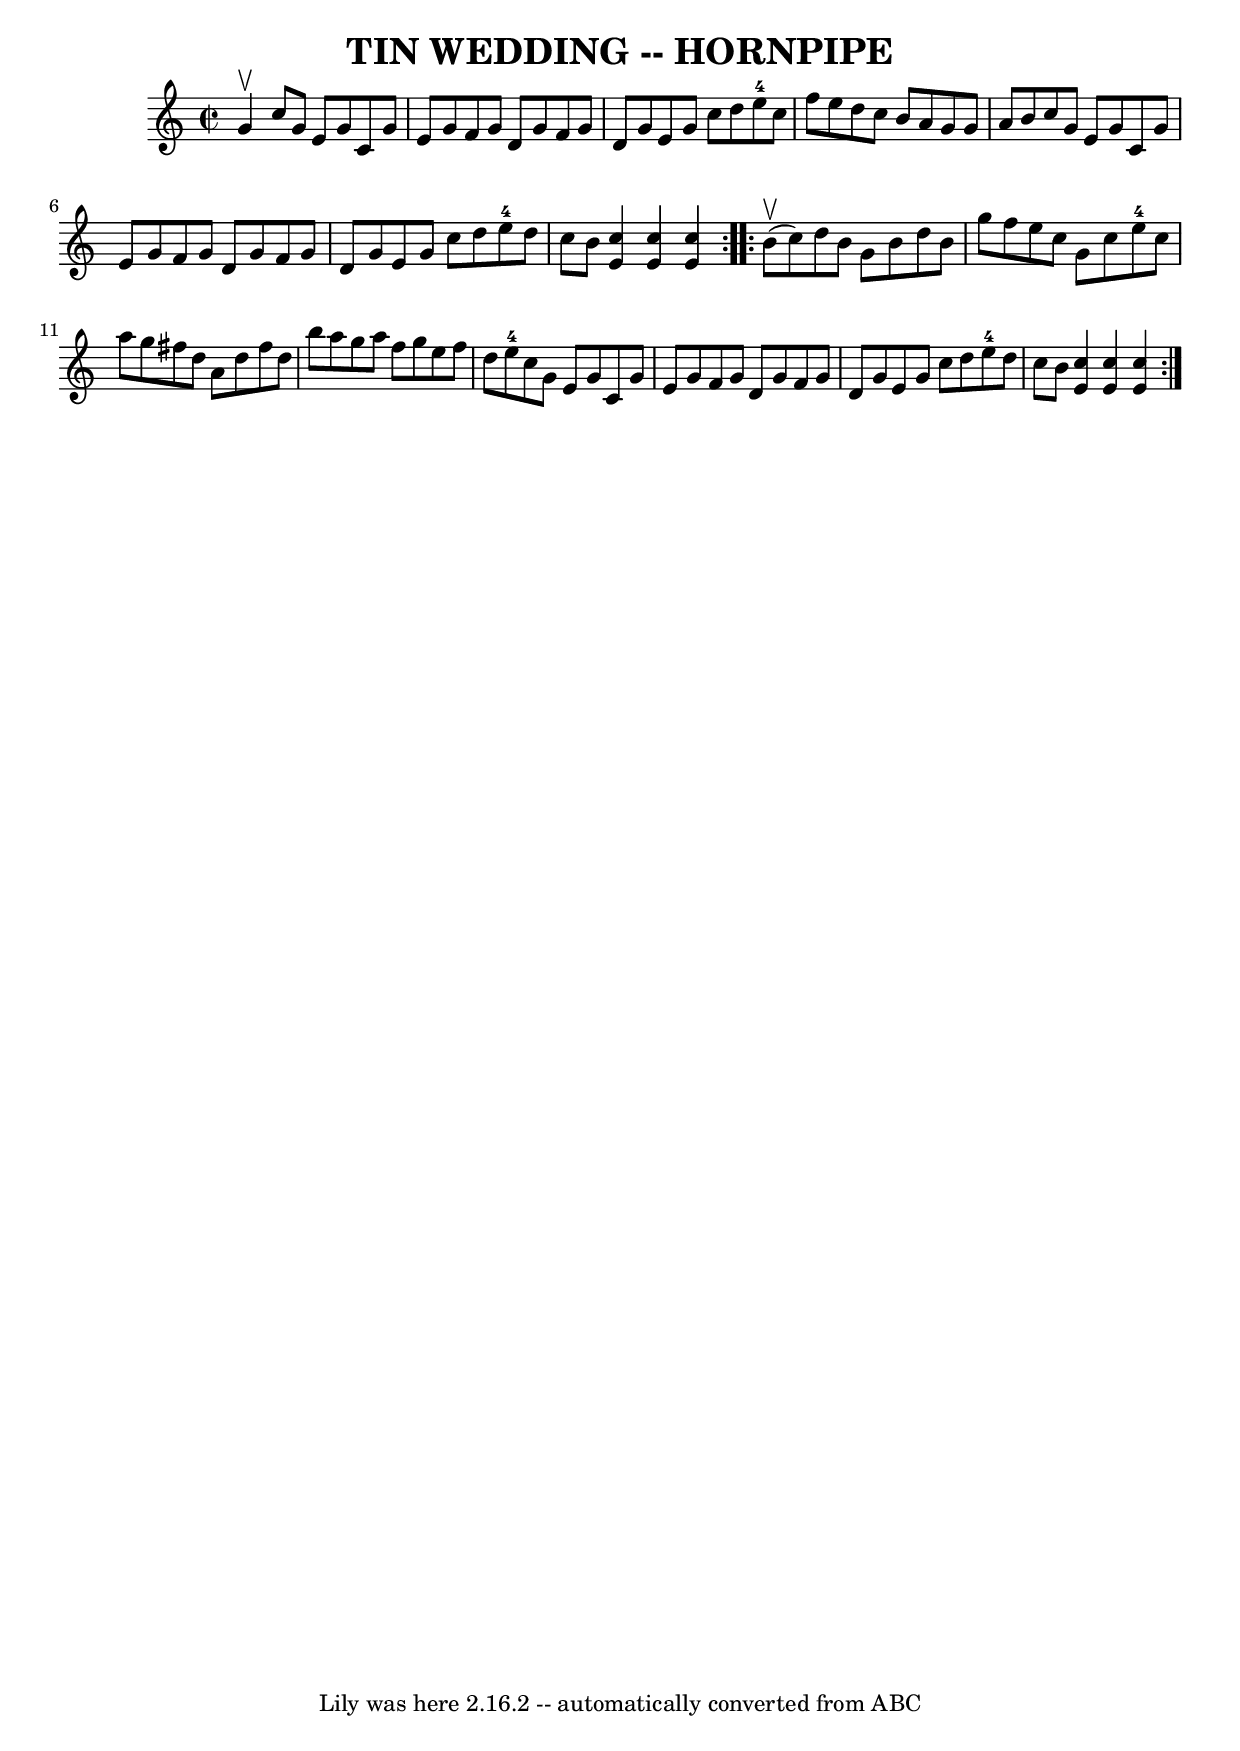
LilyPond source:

\version "2.16.2"
\include "Mammoth.ily"
\header {
  %% book = "Ryan's Mammoth Collection of Fiddle Tunes"
  crossRefNumber = "1"
  footnotes = ""
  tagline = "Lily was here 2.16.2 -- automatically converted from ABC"
  title = "TIN WEDDING -- HORNPIPE"

}
voicedefault =  {



  \repeat volta 2 {

    \override Staff.TimeSignature #'style = #'C
    \time 2/2 
    \key c \major
    g'4^\upbow       |
    c''8 g'8 e'8    
    g'8 c'8 g'8 e'8 g'8    |
    f'8 g'8 d'8 g'8 f'8   
    g'8 d'8 g'8    |
    e'8 g'8 c''8 d''8 e''8-4   
    c''8 f''8 e''8    |
    d''8 c''8 b'8 a'8 g'8 g'8    
    a'8 b'8    |
    |
    c''8 g'8 e'8 g'8 c'8 g'8   
    e'8 g'8    |
    f'8 g'8 d'8 g'8 f'8 g'8 d'8 g'8  
    |
    e'8 g'8 c''8 d''8 e''8-4 d''8 c''8 b'8    
    |
    << c''4 e'4   >> << c''4 e'4   >> << c''4 e'4   >>   
  }  
  
  \repeat volta 2 {
    b'8 (^\upbow c''8)       |
    d''8 b'8   
    g'8 b'8 d''8 b'8 g''8 f''8    |
    e''8 c''8 g'8    
    c''8 e''8-4 c''8 a''8 g''8    |
    fis''8 d''8 a'8  
    d''8 fis''8 d''8 b''8 a''8    |
    g''8 a''8 f''8    
    g''8 e''8 f''8 d''8 e''8-4   |
    |
    c''8 g'8 
    e'8 g'8 c'8 g'8 e'8 g'8    |
    f'8 g'8 d'8    
    g'8 f'8 g'8 d'8 g'8    |
    e'8 g'8 c''8 d''8      
    e''8-4 d''8 c''8 b'8    |
    << c''4 e'4   >> << c''4    
			e'4   >> << c''4 e'4   >>   
  }   

}

\score{
  <<

    \context Staff="default"
    {
      \voicedefault 
      
    }

  >>
  \layout {
    
  }
  \midi {
  }

}
